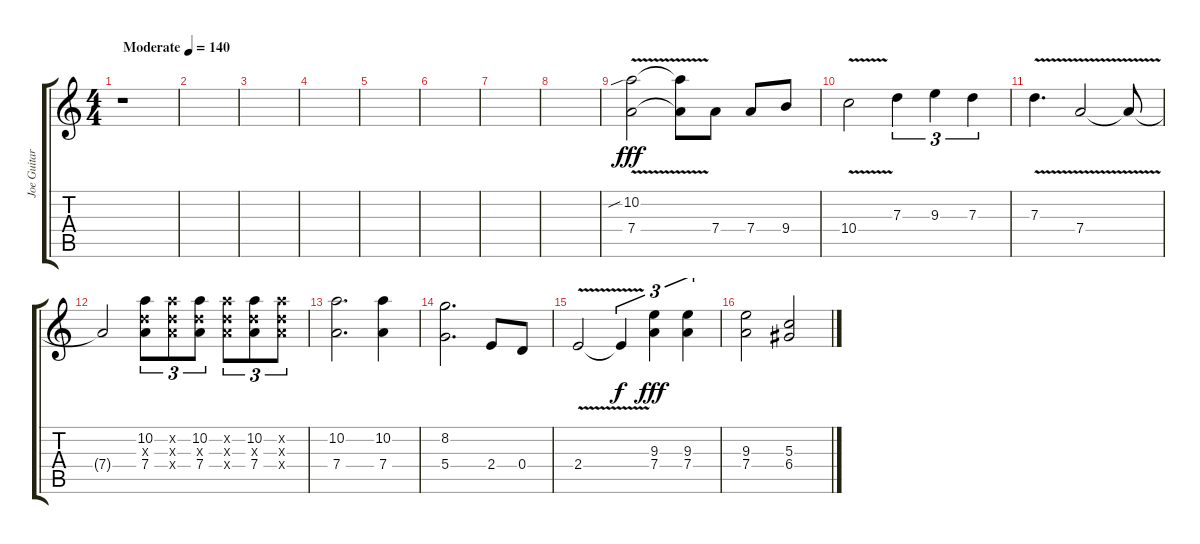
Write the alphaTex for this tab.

\track ("Joe Guitar" "Joe Guitar") {instrument overdrivenguitar}
\staff {score tabs}
\tuning (E4 B3 G3 D3 A2 E2) {hide}
\ts (4 4)
\tempo (140 "Moderate")
\clef g2
\ks c
r.1{dy fff instrument overdrivenguitar} |
|
|
|
|
|
|
|
(10.2{sib} 7.4{v}).2 (10.2{t} 7.4{t}).8 7.4.8 7.4.8 9.4.8 |
10.4{v}.2 7.3.4{tu (3 2)} 9.3.4{tu (3 2)} 7.3.4{tu (3 2)} |
7.3{v}.4{d} 7.4{v}.2 7.4{t}.8 |
7.4{t}.2 (10.2 7.3{x} 7.4).8{tu (3 2)} (10.2{x} 7.3{x} 7.4{x}).8{tu (3 2)} (10.2 7.3{x} 7.4).8{tu (3 2)} (10.2{x} 7.3{x} 7.4{x}).8{tu (3 2)} (10.2 7.3{x} 7.4).8{tu (3 2)} (10.2{x} 7.3{x} 7.4{x}).8{tu (3 2)} |
(10.2 7.4).2{d} (10.2 7.4).4 |
(8.2 5.4).2{d} 2.4.8 0.4.8 |
2.4{v}.2 2.4{t}.4{tu (3 2) dy f} (9.3 7.4).4{tu (3 2) dy fff} (9.3 7.4).4{tu (3 2)} |
(9.3 7.4).2 (5.3 6.4).2
